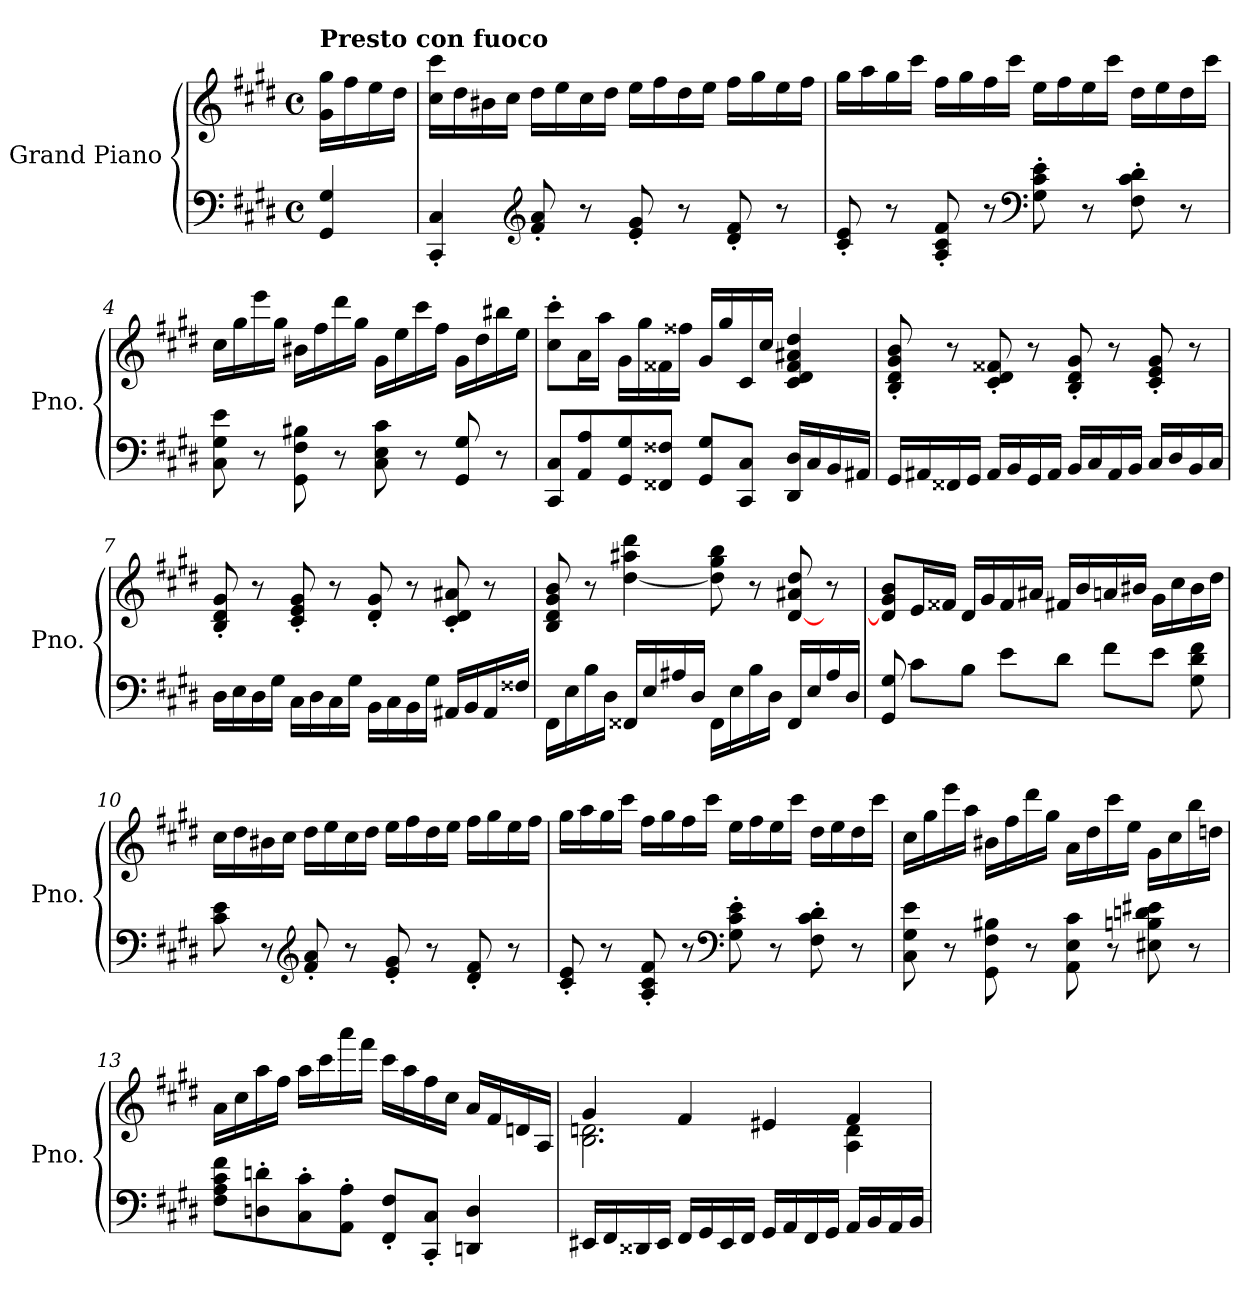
**kern	**kern
*part1	*part1
*staff2	*staff1
*I"Grand Piano	*
*I'Pno.	*
*clefF4	*clefG2
*k[f#c#g#d#]	*k[f#c#g#d#]
*M4/4	*M4/4
*met(c)	*met(c)
=1	=1
!	!LO:TX:a:B:t=Presto con fuoco
4GG#/ 4G#/	16g#\ 16gg#\LL
.	16ff#\
.	16ee\
.	16dd#\JJ
=2	=2
4CC#/' 4C#/'	16cc#\ 16ccc#\LL
.	16dd#\
.	16b#X\
.	16cc#\JJ
*clefG2	*
8f#/' 8a/'	16dd#\LL
.	16ee\
8r	16cc#\
.	16dd#\JJ
8e/' 8g#/'	16ee\LL
.	16ff#\
8r	16dd#\
.	16ee\JJ
8d#/' 8f#/'	16ff#\LL
.	16gg#\
8r	16ee\
.	16ff#\JJ
=3	=3
8c#/' 8e/'	16gg#\LL
.	16aa\
8r	16gg#\
.	16ccc#\JJ
8A/' 8c#/' 8f#/'	16ff#\LL
.	16gg#\
8r	16ff#\
.	16ccc#\JJ
*clefF4	*
8G#\' 8c#\' 8e\'	16ee\LL
.	16ff#\
8r	16ee\
.	16ccc#\JJ
8F#\' 8c#\' 8d#\'	16dd#\LL
.	16ee\
8r	16dd#\
.	16ccc#\JJ
!!LO:LB:g=z
=4	=4
8C#\ 8G#\ 8e\	16cc#\LL
.	16gg#\
8r	16eee\
.	16gg#\JJ
8GG#\ 8F#\ 8B#X\	16b#X\LL
.	16ff#\
8r	16ddd#\
.	16gg#\JJ
8C#\ 8E\ 8c#\	16g#\LL
.	16ee\
8r	16ccc#\
.	16ff#\JJ
8GG#/ 8G#/	16g#\LL
.	16dd#\
8r	16bb#X\
.	16ee\JJ
=5	=5
8CC#/ 8C#/L	8cc#\' 8ccc#\'L
8AA/ 8A/	16a\L
.	16aa\JJ
8GG#/ 8G#/	16g#\LL
.	16gg#\
8FF##X/ 8F##X/J	16f##X\
.	16ff##X\JJ
8GG#/ 8G#/L	16g#/LL
.	16gg#/
8CC#/ 8C#/J	16c#/
.	16cc#/JJ
16DD#/ 16D#/LL	4c#/ 4d#/ 4f##/ 4a#X/ 4dd#/
16C#/	.
16BB/	.
16AA#X/JJ	.
!!LO:LB:g=z
=6	=6
16GG#/LL	8B/' 8d#/' 8g#/' 8b/'
16AA#X/	.
16FF##X/	8r
16GG#/JJ	.
16AA#/LL	8c#/' 8d#/' 8f##X/'
16BB/	.
16GG#/	8r
16AA#/JJ	.
16BB/LL	8B/' 8d#/' 8g#/'
16C#/	.
16AA#/	8r
16BB/JJ	.
16C#/LL	8c#/' 8e/' 8g#/'
16D#/	.
16BB/	8r
16C#/JJ	.
=7	=7
16D#\LL	8B/' 8d#/' 8g#/'
16E\	.
16D#\	8r
16G#\JJ	.
16C#\LL	8c#/' 8e/' 8g#/'
16D#\	.
16C#\	8r
16G#\JJ	.
16BB\LL	8d#/' 8g#/'
16C#\	.
16BB\	8r
16G#\JJ	.
16AA#X/LL	8c#/' 8d#/' 8a#X/'
16BB/	.
16AA#/	8r
16F##X/JJ	.
!!LO:LB:g=z
=8	=8
16FF#\LL	8B/ 8d#/ 8g#/ 8b/
16E\	.
16B\	8r
16D#\JJ	.
16FF##X/LL	[4dd#\ 4aa#X\ 4ddd#\
16E/	.
16A#X/	.
16D#/JJ	.
16FF##\LL	8dd#\] 8gg#\ 8bb\
16E\	.
16B\	8r
16D#\JJ	.
16FF##/LL	[8d#/ 8a#X/ 8dd#/
16E/	.
16A#/	8r
16D#/JJ	.
=9	=9
8GG#/ 8G#/	8d#/] 8g#/ 8b/L
8c#\L	16e/L
.	16f##X/JJ
8B\J	16d#/LL
.	16g#/
8e\L	16f##/
.	16a#X/JJ
8d#\J	16f#X/LL
.	16b/
8f#\L	16an/
.	16b#X/JJ
8e\J	16g#\LL
.	16cc#\
8G#\ 8d#\ 8f#\	16b#\
.	16dd#\JJ
!!LO:LB:g=z
=10	=10
8c#\ 8e\	16cc#\LL
.	16dd#\
8r	16b#X\
.	16cc#\JJ
*clefG2	*
8f#/' 8a/'	16dd#\LL
.	16ee\
8r	16cc#\
.	16dd#\JJ
8e/' 8g#/'	16ee\LL
.	16ff#\
8r	16dd#\
.	16ee\JJ
8d#/' 8f#/'	16ff#\LL
.	16gg#\
8r	16ee\
.	16ff#\JJ
=11	=11
8c#/' 8e/'	16gg#\LL
.	16aa\
8r	16gg#\
.	16ccc#\JJ
8A/' 8c#/' 8f#/'	16ff#\LL
.	16gg#\
8r	16ff#\
.	16ccc#\JJ
*clefF4	*
8G#\' 8c#\' 8e\'	16ee\LL
.	16ff#\
8r	16ee\
.	16ccc#\JJ
8F#\' 8c#\' 8d#\'	16dd#\LL
.	16ee\
8r	16dd#\
.	16ccc#\JJ
!!LO:PB:g=z
=12	=12
8C#\ 8G#\ 8e\	16cc#\LL
.	16gg#\
8r	16eee\
.	16aa\JJ
8GG#\ 8F#\ 8B#X\	16b#X\LL
.	16ff#\
8r	16ddd#\
.	16gg#\JJ
8AA\ 8E\ 8c#\	16a\LL
.	16dd#\
8r	16ccc#\
.	16ee\JJ
8E#X\ 8Bn\ 8dn\ 8e#X\	16g#\LL
.	16cc#\
8r	16bb\
.	16ddn\JJ
=13	=13
8F#\ 8A\ 8c#\ 8f#\L	16a\LL
.	16cc#\
8Dn\' 8dn\'	16aa\
.	16ff#\JJ
8C#\' 8c#\'	16aa\LL
.	16ccc#\
8AA\' 8A\'J	16aaa\
.	16fff#\JJ
8FF#/' 8F#/'L	16ccc#\LL
.	16aa\
8CC#/' 8C#/'J	16ff#\
.	16cc#\JJ
4DDn/ 4D/	16a/LL
.	16f#/
.	16dn/
.	16A/JJ
!!LO:LB:g=z
=14	=14
*	*^
16EE#X/LL	4g#/	2.B\ 2.dn\
16FF#/	.	.
16DD##X/	.	.
16EE#/JJ	.	.
16FF#/LL	4f#/	.
16GG#/	.	.
16EE#/	.	.
16FF#/JJ	.	.
16GG#/LL	4e#X/	.
16AA/	.	.
16FF#/	.	.
16GG#/JJ	.	.
16AA/LL	4f#/	4A\ 4d\
16BB/	.	.
16AA/	.	.
16BB/JJ	.	.
*	*v	*v
=	=
*-	*-
